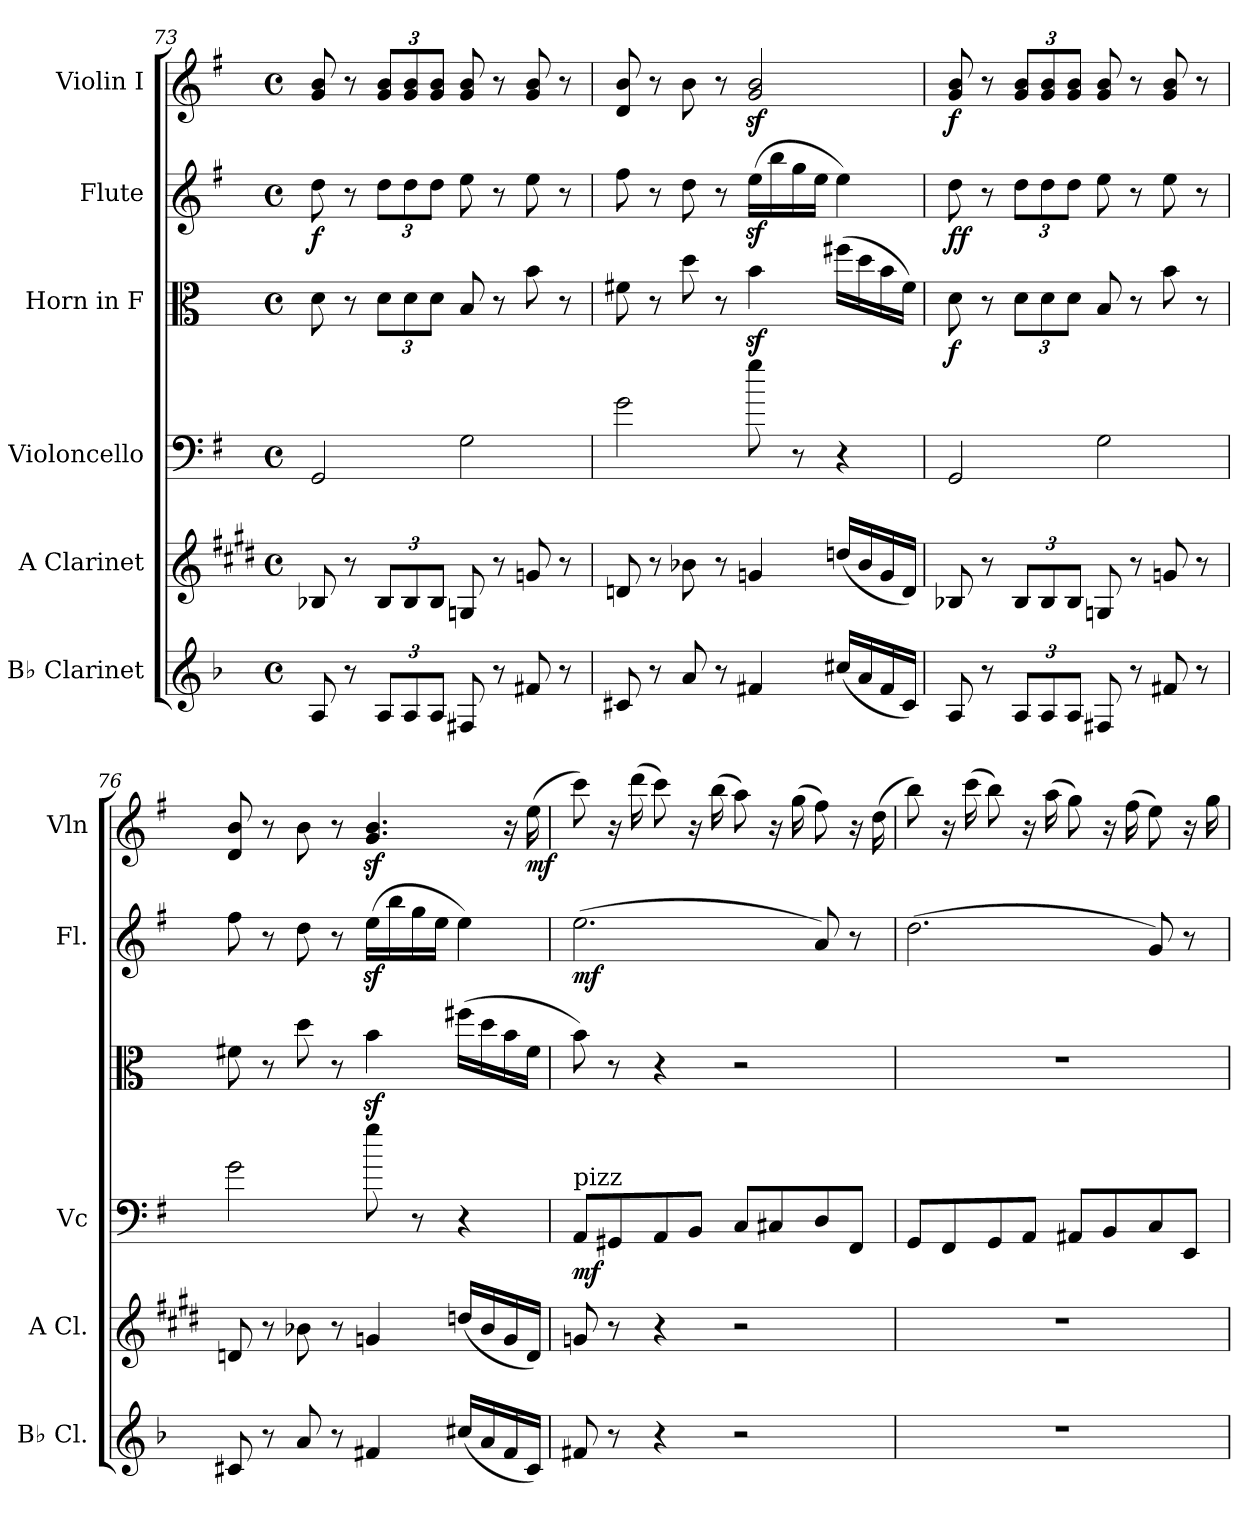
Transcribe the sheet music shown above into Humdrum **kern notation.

**kern	**kern	**kern	**dynam	**kern	**dynam	**kern	**dynam	**kern	**dynam
*part6	*part5	*part4	*part4	*part3	*part3	*part2	*part2	*part1	*part1
*staff6	*staff5	*staff4	*staff4	*staff3	*staff3	*staff2	*staff2	*staff1	*staff1
*I"B♭ Clarinet	*I"A Clarinet	*I"Violoncello	*	*I"Horn in F	*	*I"Flute	*	*I"Violin I	*
*I'B♭ Cl.	*I'A Cl.	*I'Vc	*	*	*	*I'Fl.	*	*I'Vln	*
*clefG2	*clefG2	*clefF4	*	*clefC3	*	*clefG2	*	*clefG2	*
*ITrd1c2	*ITrd2c3	*	*	*ITrd4c7	*	*	*	*	*
*k[b-e-a-]	*k[f#c#g#d#a#e#b#]	*k[f#]	*	*k[b-]	*	*k[f#]	*	*k[f#]	*
*M4/4	*M4/4	*M4/4	*	*M4/4	*	*M4/4	*	*M4/4	*
*met(c)	*met(c)	*met(c)	*	*met(c)	*	*met(c)	*	*met(c)	*
=73	=73	=73	=73	=73	=73	=73	=73	=73	=73
!	!	!	!	!	!	!	!LO:DY:b	!	!
8Gi/	8Gni/	2GGi/	.	8Gi\	.	8ddi\	f	8gi/ 8bi/	.
8r	8r	.	.	8r	.	8r	.	8r	.
*Xbrackettup	*Xbrackettup	*	*	*Xbrackettup	*	*Xbrackettup	*	*Xbrackettup	*
12Gi/L	12Gi/L	.	.	12Gi\L	.	12ddi\L	.	12gi/ 12bi/L	.
12Gi/	12Gi/	.	.	12Gi\	.	12ddi\	.	12gi/ 12bi/	.
12Gi/J	12Gi/J	.	.	12Gi\J	.	12ddi\J	.	12gi/ 12bi/J	.
8Eni/	8Eni/	2Gi\	.	8Ei/	.	8eei\	.	8gi/ 8bi/	.
8r	8r	.	.	8r	.	8r	.	8r	.
8eni/	8eni/	.	.	8ei\	.	8eei\	.	8gi/ 8bi/	.
8r	8r	.	.	8r	.	8r	.	8r	.
=74	=74	=74	=74	=74	=74	=74	=74	=74	=74
8Bni/	8Bni/	2g\	.	8Bni\	.	8ff#i\	.	8di/ 8bi/	.
8r	8r	.	.	8r	.	8r	.	8r	.
8gi/	8gni\	.	.	8gi\	.	8ddi\	.	8bi\	.
8r	8r	.	.	8r	.	8r	.	8r	.
4eni/	4eni/	8ggi\	.	4ez<i\	.	(16eez<i\LL	.	2gi/z< 2bi/z<	.
.	.	.	.	.	.	16bbi\	.	.	.
.	.	8r	.	.	.	16ggi\	.	.	.
.	.	.	.	.	.	16eei\JJ	.	.	.
(16bni/LL	(16bni/LL	4r	.	(16bni\LL	.	4eei\)	.	.	.
16gi/	16gi/	.	.	16gi\	.	.	.	.	.
16ei/	16ei/	.	.	16ei\	.	.	.	.	.
16Bi/JJ)	16Bi/JJ)	.	.	16Bi\JJ)	.	.	.	.	.
=75	=75	=75	=75	=75	=75	=75	=75	=75	=75
!	!	!	!	!	!LO:DY:b	!	!LO:DY:b	!	!
!	!	!	!	!	!	!	!LO:DY:n=1:b	!	!LO:DY:b
8Gi/	8Gni/	2GGi/	.	8Gi\	f	8ddi\	f f	8gi/ 8bi/	f
8r	8r	.	.	8r	.	8r	.	8r	.
12Gi/L	12Gi/L	.	.	12Gi\L	.	12ddi\L	.	12gi/ 12bi/L	.
12Gi/	12Gi/	.	.	12Gi\	.	12ddi\	.	12gi/ 12bi/	.
12Gi/J	12Gi/J	.	.	12Gi\J	.	12ddi\J	.	12gi/ 12bi/J	.
8Eni/	8Eni/	2Gi\	.	8Ei/	.	8eei\	.	8gi/ 8bi/	.
8r	8r	.	.	8r	.	8r	.	8r	.
8eni/	8eni/	.	.	8ei\	.	8eei\	.	8gi/ 8bi/	.
8r	8r	.	.	8r	.	8r	.	8r	.
=76	=76	=76	=76	=76	=76	=76	=76	=76	=76
8Bni/	8Bni/	2g\	.	8Bni\	.	8ff#i\	.	8di/ 8bi/	.
8r	8r	.	.	8r	.	8r	.	8r	.
8gi/	8gni\	.	.	8gi\	.	8ddi\	.	8bi\	.
8r	8r	.	.	8r	.	8r	.	8r	.
4eni/	4eni/	8ggi\	.	4ez<i\	.	(16eez<i\LL	.	4.gi/z< 4.bi/z<	.
.	.	.	.	.	.	16bbi\	.	.	.
.	.	8r	.	.	.	16ggi\	.	.	.
.	.	.	.	.	.	16eei\JJ	.	.	.
(16bni/LL	(16bni/LL	4r	.	(16bni\LL	.	4eei\)	.	.	.
16gi/	16gi/	.	.	16gi\	.	.	.	.	.
16ei/	16ei/	.	.	16ei\	.	.	.	16r	.
!	!	!	!	!	!	!	!	!	!LO:DY:b
16Bi/JJ)	16Bi/JJ)	.	.	16Bi\JJ	.	.	.	(16eei\	mf
=77	=77	=77	=77	=77	=77	=77	=77	=77	=77
!	!	!LO:TX:a:t=pizz	!	!	!	!	!	!	!
!	!	!	!LO:DY:b	!	!	!	!LO:DY:b	!	!
8eni/	8eni/	8AAi/L	mf	8ei\)	.	(2.eei\	mf	8ccci\)	.
8r	8r	8GG#X/	.	8r	.	.	.	16r	.
.	.	.	.	.	.	.	.	(16ddd\	.
4r	4r	8AAi/	.	4r	.	.	.	8ccci\)	.
.	.	8BB/J	.	.	.	.	.	16r	.
.	.	.	.	.	.	.	.	(16bb\	.
2r	2r	8Ci/L	.	2r	.	.	.	8aai\)	.
.	.	8C#X/	.	.	.	.	.	16r	.
.	.	.	.	.	.	.	.	(16gg\	.
.	.	8Di/	.	.	.	8ai/)	.	8ff#i\)	.
.	.	8FF#i/J	.	.	.	8r	.	16r	.
.	.	.	.	.	.	.	.	(16ddi\	.
=78	=78	=78	=78	=78	=78	=78	=78	=78	=78
1r	1r	8GGi/L	.	1r	.	(2.ddi\	.	8bbi\)	.
.	.	8FF#/	.	.	.	.	.	16r	.
.	.	.	.	.	.	.	.	(16ccc\	.
.	.	8GGi/	.	.	.	.	.	8bbi\)	.
.	.	8AA/J	.	.	.	.	.	16r	.
.	.	.	.	.	.	.	.	(16aa\	.
.	.	8AA#X/L	.	.	.	.	.	8ggi\)	.
.	.	8BBi/	.	.	.	.	.	16r	.
.	.	.	.	.	.	.	.	(16ff#\	.
.	.	8Ci/	.	.	.	8gi/)	.	8eei\)	.
.	.	8EEi/J	.	.	.	8r	.	16r	.
.	.	.	.	.	.	.	.	16ggi\	.
=	=	=	=	=	=	=	=	=	=
*-	*-	*-	*-	*-	*-	*-	*-	*-	*-
